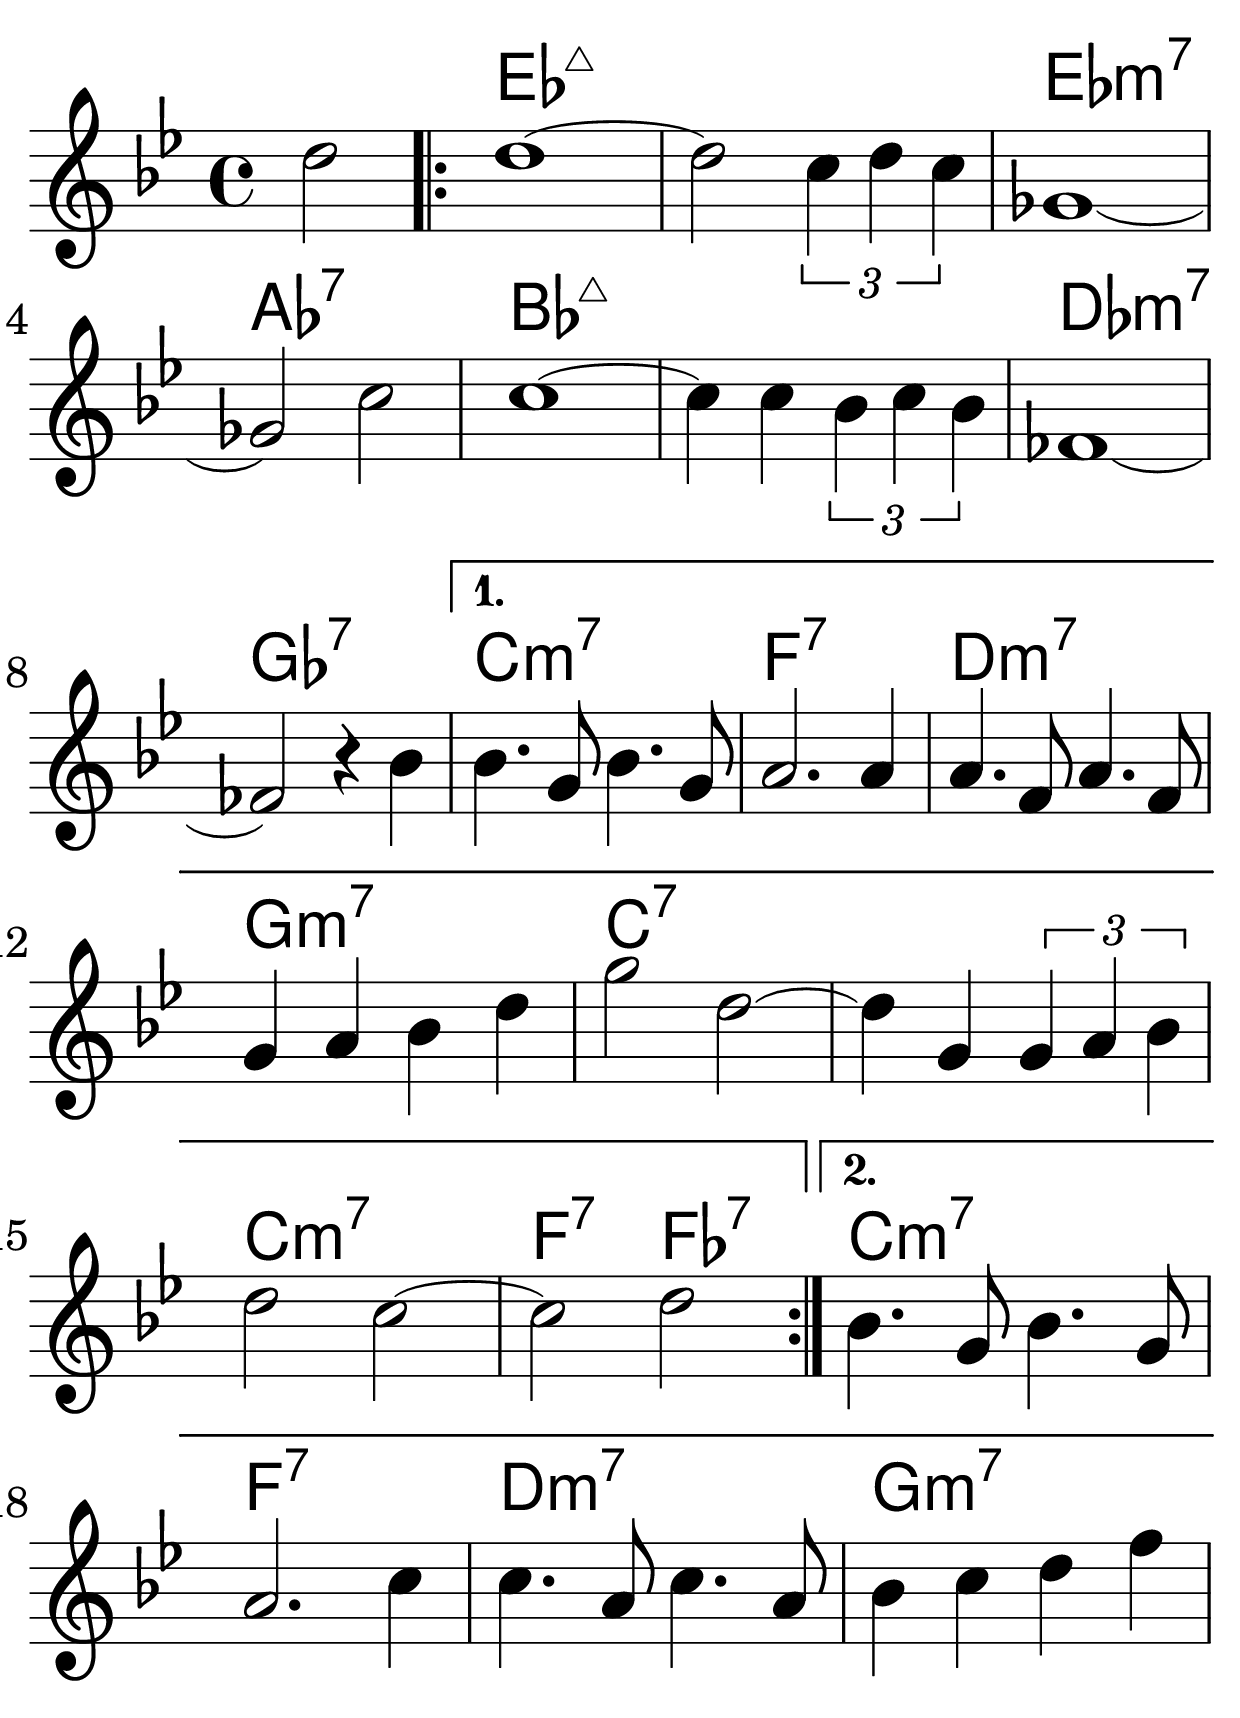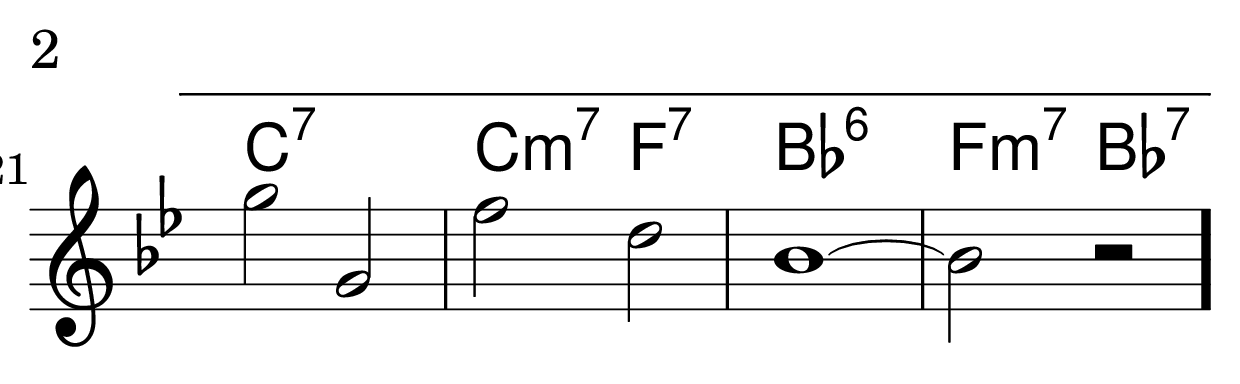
\version "2.24.1"

\include "page.ly"
\include "swing.ly"

\header {
  title = "Just Friends"
  composer = "John Klenner"
}

global = {
  \time 4/4
  \key g \major
}

count_in = \new DrumStaff {
  \global
  \drummode
  {
    cl4 cl  cl  cl  |

    \partial 2
    cl  cl          |
  }
}

music = \new Staff \with { midiInstrument = "muted trumpet" } {
  \global
  \clef treble

  \relative c''
  {
    \partial 2 b2 |

    \repeat volta 2
    {
      % ------+-------|-------+-------|-------+-------|-------+-------|
      b1 ~                                                            |
      b2                              \tuplet 3/2 { a4 b a }          |
      ees1 ~                                                          |
      ees2                            a                               |
      a1 ~                                                            |
      a4              a               \tuplet 3/2 { g a g }           |
      des1 ~                                                          |
      des2                            r4              g               |
      \alternative {
        \volta 1 {
          % ------+-------|-------+-------|-------+-------|-------+-------|
          g4.                     e8      g4.                     e8      |
          fis2.                                           fis4            |
          fis4.                   d8      fis4.                   d8      |
          e4              fis             g               b               |
          e2                              b ~                             |
          b4              e,              \tuplet 3/2 { e fis g }         |
          b2                              a ~                             |
          a                               b                               |
        }
        \volta 2 {
          % ------+-------|-------+-------|-------+-------|-------+-------|
          g4.                     e8      g4.                     e8      |
          fis2.                                           a4              |
          a4.                     fis8    a4.                     fis8    |
          g4              a               b               d               |
          e2                              e,                              |
          d'2                             b                               |
          g1 ~                                                            |
          g2                              r2                        \bar "."
        }
      }
    }
  }
}

chord_names = {
  \new ChordNames {
    \chordmode {
      \set noChordSymbol = ""

      %-----------+-----------|
      \partial 2  r2          |

      c\breve:7+              |
                              |
      c1:m7                   |
      f:7                     |
      g\breve:7+              |
                              |
      bes1:m7                 |
      ees:7                   |

      a:m7                    |
      d:7                     |
      b:m7                    |
      e:m7                    |
      a\breve:7               |
                              |
      a1:m7                   |
      d2:7        des:7       |

      a1:m7                   |
      d:7                     |
      b:m7                    |
      e:m7                    |
      a:7                     |
      a2:m7       d:7         |
      g1:6                    |
      d2:m7       g:7         |
    }
  }
}

\score {
  \transpose c ees
  <<
    \chord_names
    \music
  >>

  \layout { }
}

\score {
  \unfoldRepeats
  \applySwing 8 #'(4 3)

  \transpose c ees
  {
    \count_in
    \music
  }

  \midi {
    \tempo 4 = 160
  }
}
